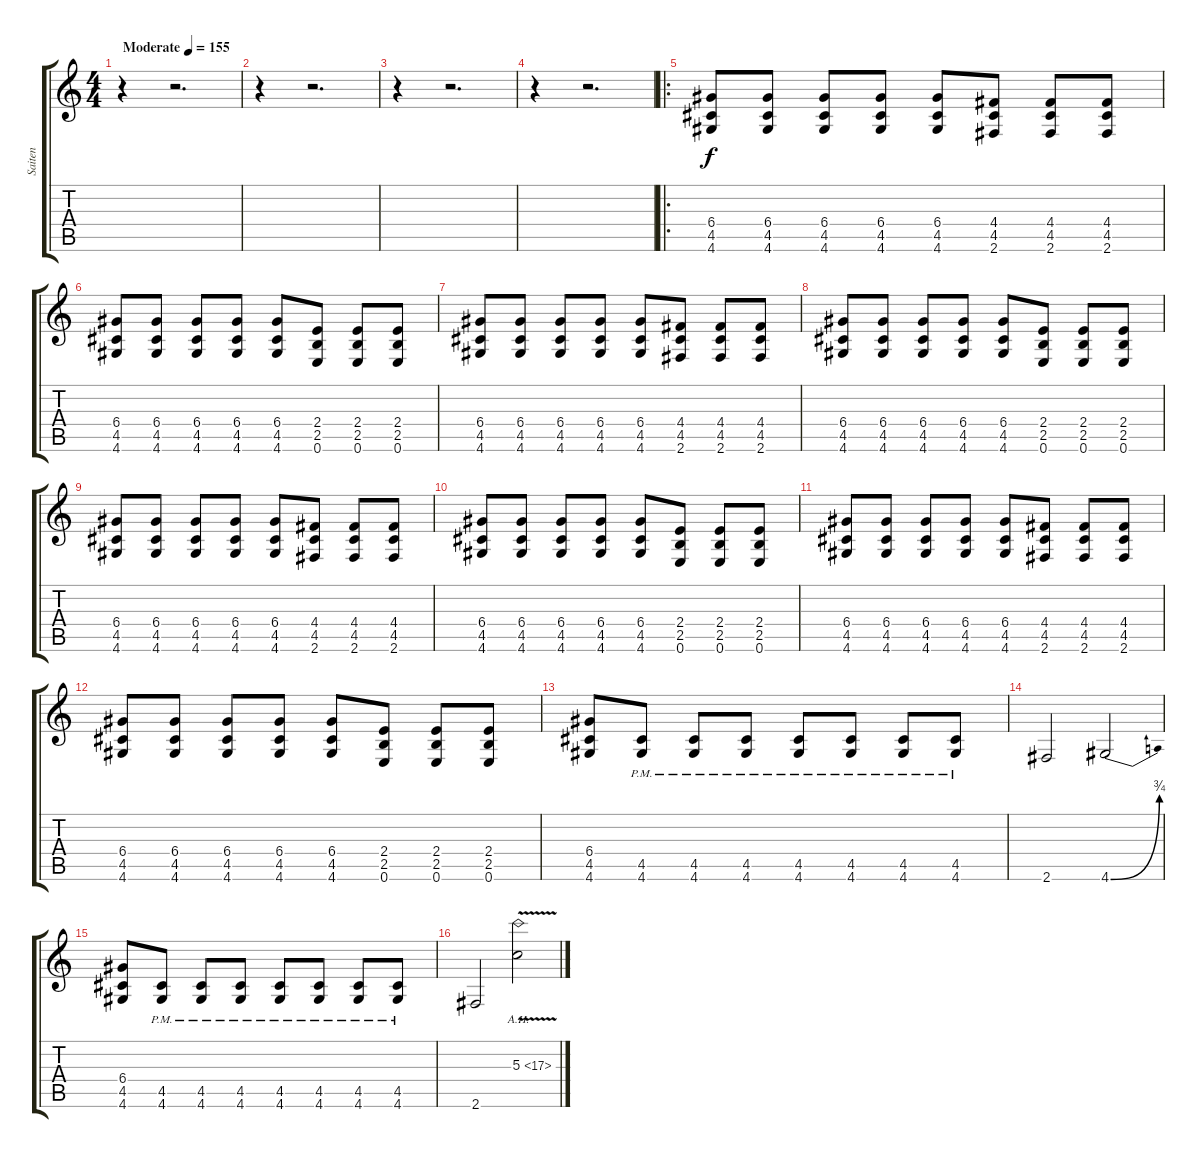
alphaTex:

\track ("Saiten" "Saiten") {instrument distortionguitar}
\staff {score tabs}
\tuning (E4 B3 G3 D3 A2 E2) {hide}
\ts (4 4)
\tempo (155 "Moderate")
\clef g2
\ks c
r.4{dy f instrument distortionguitar} r.2{d} |
r.4 r.2{d} |
r.4 r.2{d} |
r.4 r.2{d} |
\ro
(6.4 4.5 4.6).8 (6.4 4.5 4.6).8 (6.4 4.5 4.6).8 (6.4 4.5 4.6).8 (6.4 4.5 4.6).8 (4.4 4.5 2.6).8 (4.4 4.5 2.6).8 (4.4 4.5 2.6).8 |
(6.4 4.5 4.6).8 (6.4 4.5 4.6).8 (6.4 4.5 4.6).8 (6.4 4.5 4.6).8 (6.4 4.5 4.6).8 (2.4 2.5 0.6).8 (2.4 2.5 0.6).8 (2.4 2.5 0.6).8 |
(6.4 4.5 4.6).8 (6.4 4.5 4.6).8 (6.4 4.5 4.6).8 (6.4 4.5 4.6).8 (6.4 4.5 4.6).8 (4.4 4.5 2.6).8 (4.4 4.5 2.6).8 (4.4 4.5 2.6).8 |
(6.4 4.5 4.6).8 (6.4 4.5 4.6).8 (6.4 4.5 4.6).8 (6.4 4.5 4.6).8 (6.4 4.5 4.6).8 (2.4 2.5 0.6).8 (2.4 2.5 0.6).8 (2.4 2.5 0.6).8 |
(6.4 4.5 4.6).8 (6.4 4.5 4.6).8 (6.4 4.5 4.6).8 (6.4 4.5 4.6).8 (6.4 4.5 4.6).8 (4.4 4.5 2.6).8 (4.4 4.5 2.6).8 (4.4 4.5 2.6).8 |
(6.4 4.5 4.6).8 (6.4 4.5 4.6).8 (6.4 4.5 4.6).8 (6.4 4.5 4.6).8 (6.4 4.5 4.6).8 (2.4 2.5 0.6).8 (2.4 2.5 0.6).8 (2.4 2.5 0.6).8 |
(6.4 4.5 4.6).8 (6.4 4.5 4.6).8 (6.4 4.5 4.6).8 (6.4 4.5 4.6).8 (6.4 4.5 4.6).8 (4.4 4.5 2.6).8 (4.4 4.5 2.6).8 (4.4 4.5 2.6).8 |
(6.4 4.5 4.6).8 (6.4 4.5 4.6).8 (6.4 4.5 4.6).8 (6.4 4.5 4.6).8 (6.4 4.5 4.6).8 (2.4 2.5 0.6).8 (2.4 2.5 0.6).8 (2.4 2.5 0.6).8 |
(6.4 4.5 4.6).8 (4.5{pm} 4.6{pm}).8 (4.5{pm} 4.6{pm}).8 (4.5{pm} 4.6{pm}).8 (4.5{pm} 4.6{pm}).8 (4.5{pm} 4.6{pm}).8 (4.5{pm} 4.6{pm}).8 (4.5{pm} 4.6{pm}).8 |
2.6.2 4.6{be (bend 0 0 60 3)}.2 |
(6.4 4.5 4.6).8 (4.5{pm} 4.6{pm}).8 (4.5{pm} 4.6{pm}).8 (4.5{pm} 4.6{pm}).8 (4.5{pm} 4.6{pm}).8 (4.5{pm} 4.6{pm}).8 (4.5{pm} 4.6{pm}).8 (4.5{pm} 4.6{pm}).8 |
2.6.2 5.3{ah 12 v}.2
